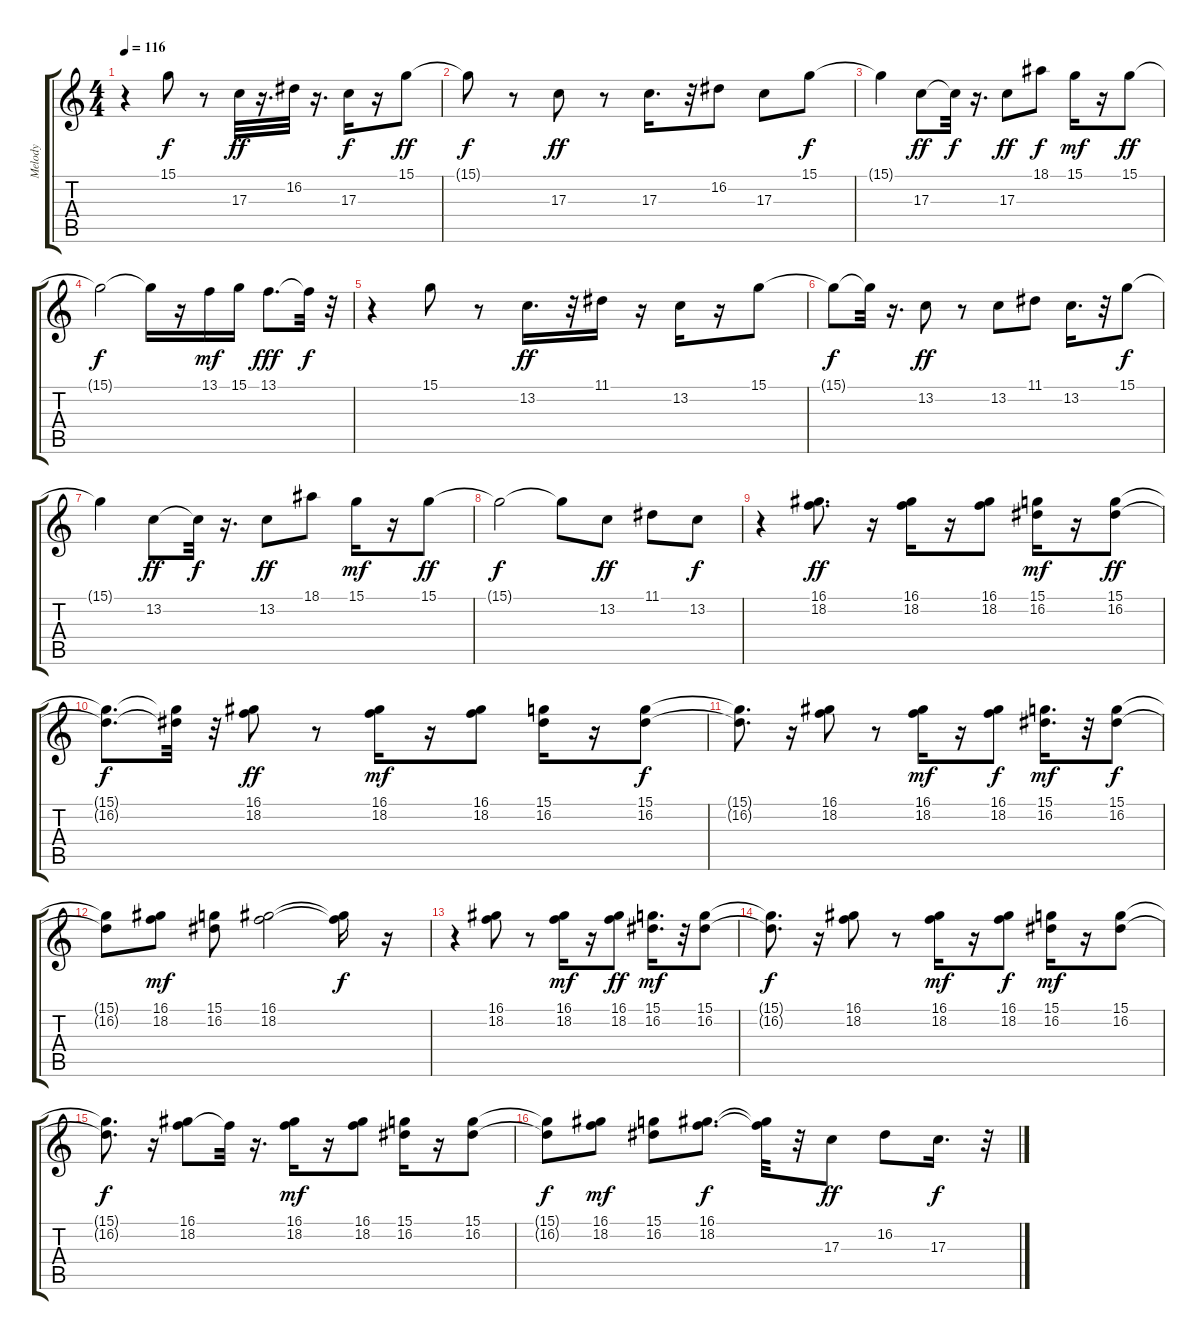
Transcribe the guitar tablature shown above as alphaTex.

\track ("Melody" "Melody") {instrument lead6voice}
\staff {score tabs}
\tuning (E4 B3 G3 D3 A2 E2) {hide}
\ts (4 4)
\tempo 116
\clef g2
\ks c
r.4{dy ff} 15.1.8{dy f} r.8 17.3.32{dy ff} r.16{d} 16.2.32 r.16{d} 17.3.16{dy f} r.16 15.1.8{dy ff} |
15.1{t}.8{dy f} r.8 17.3.8{dy ff} r.8 17.3.16{d} r.32 16.2.8 17.3.8 15.1.8{dy f} |
15.1{t}.4 17.3.8{dy ff} 17.3{t}.32{dy f} r.16{d} 17.3.8{dy ff} 18.1.8{dy f} 15.1.16{dy mf} r.16 15.1.8{dy ff} |
15.1{t}.2{dy f} 15.1{t}.16 r.16 13.1.16{dy mf} 15.1.16 13.1.8{d dy fff} 13.1{t}.32{dy f} r.32 |
r.4 15.1.8 r.8 13.2.16{d dy ff} r.32 11.1.16 r.16 13.2.16 r.16 15.1.8 |
15.1{t}.8{dy f} 15.1{t}.32 r.16{d} 13.2.8{dy ff} r.8 13.2.8 11.1.8 13.2.16{d} r.32 15.1.8{dy f} |
15.1{t}.4 13.2.8{dy ff} 13.2{t}.32{dy f} r.16{d} 13.2.8{dy ff} 18.1.8 15.1.16{dy mf} r.16 15.1.8{dy ff} |
15.1{t}.2{dy f} 15.1{t}.8 13.2.8{dy ff} 11.1.8 13.2.8{dy f} |
r.4 (16.1 18.2).8{d dy ff} r.16 (16.1 18.2).16 r.16 (16.1 18.2).8 (15.1 16.2).16{dy mf} r.16 (15.1 16.2).8{dy ff} |
(15.1{t} 16.2{t}).8{d dy f} (15.1{t} 16.2{t}).32 r.32 (16.1 18.2).8{dy ff} r.8 (16.1 18.2).16{dy mf} r.16 (16.1 18.2).8 (15.1 16.2).16 r.16 (15.1 16.2).8{dy f} |
(15.1{t} 16.2{t}).8{d} r.16 (16.1 18.2).8 r.8 (16.1 18.2).16{dy mf} r.16 (16.1 18.2).8{dy f} (15.1 16.2).16{d dy mf} r.32 (15.1 16.2).8{dy f} |
(15.1{t} 16.2{t}).8 (16.1 18.2).8{dy mf} (15.1 16.2).8 (16.1 18.2).2 (16.1{t} 18.2{t}).16{dy f} r.16 |
r.4 (16.1 18.2).8 r.8 (16.1 18.2).16{dy mf} r.16 (16.1 18.2).8{dy ff} (15.1 16.2).16{d dy mf} r.32 (15.1 16.2).8 |
(15.1{t} 16.2{t}).8{d dy f} r.16 (16.1 18.2).8 r.8 (16.1 18.2).16{dy mf} r.16 (16.1 18.2).8{dy f} (15.1 16.2).16{dy mf} r.16 (15.1 16.2).8 |
(15.1{t} 16.2{t}).8{d dy f} r.16 (16.1 18.2).8 18.2{t}.32 r.16{d} (16.1 18.2).16{dy mf} r.16 (16.1 18.2).8 (15.1 16.2).16 r.16 (15.1 16.2).8 |
(15.1{t} 16.2{t}).8{dy f} (16.1 18.2).8{dy mf} (15.1 16.2).8 (16.1 18.2).8{d dy f} (16.1{t} 18.2{t}).32 r.32 17.3.8{dy ff} 16.2.8 17.3.16{d dy f} r.32
